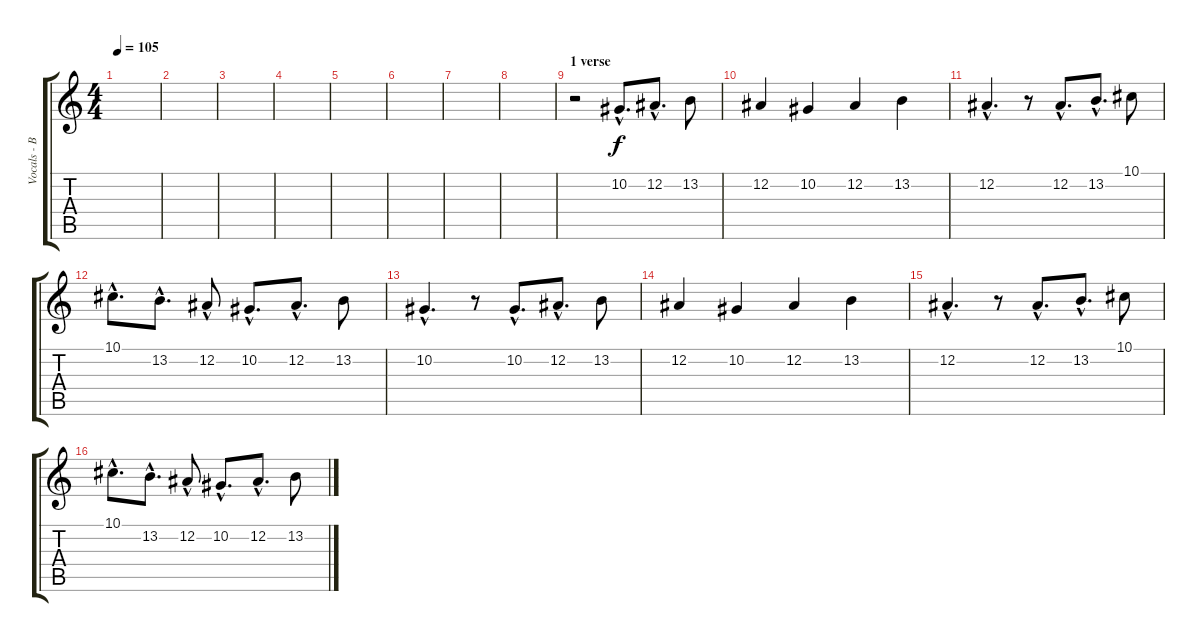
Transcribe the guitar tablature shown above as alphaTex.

\track ("Vocals - BG" "Vocals - B") {instrument frenchhorn}
\staff {score tabs}
\tuning (Eb4 Bb3 Gb3 Db3 Ab2 Eb2) {hide}
\ts (4 4)
\tempo 105
\clef g2
\ks c
|
|
|
|
|
|
|
|
\section ("" "1 verse")
r.2 10.2{hac}.8{d} 12.2{hac}.8{d} 13.2.8 |
12.2.4 10.2.4 12.2.4 13.2.4 |
12.2{hac}.4{d} r.8 12.2{hac}.8{d} 13.2{hac}.8{d} 10.1.8 |
10.1{hac}.8{d} 13.2{hac}.8{d} 12.2{hac}.8 10.2{hac}.8{d} 12.2{hac}.8{d} 13.2.8 |
10.2{hac}.4{d} r.8 10.2{hac}.8{d} 12.2{hac}.8{d} 13.2.8 |
12.2.4 10.2.4 12.2.4 13.2.4 |
12.2{hac}.4{d} r.8 12.2{hac}.8{d} 13.2{hac}.8{d} 10.1.8 |
10.1{hac}.8{d} 13.2{hac}.8{d} 12.2{hac}.8 10.2{hac}.8{d} 12.2{hac}.8{d} 13.2.8
